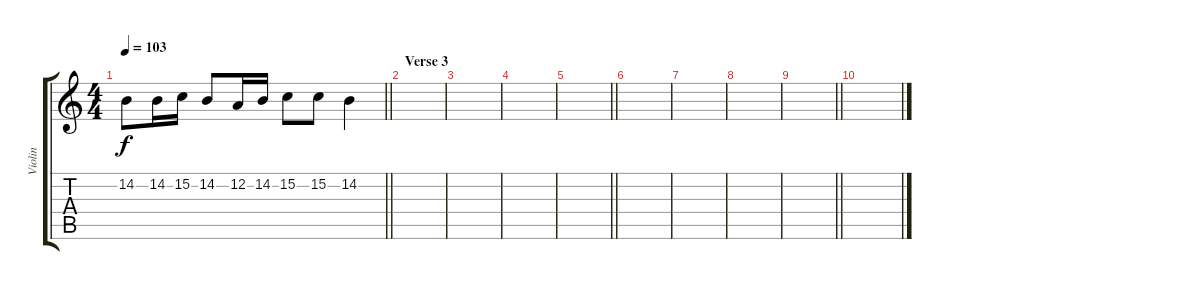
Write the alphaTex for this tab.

\track ("Violin" "Violin") {instrument violin}
\staff {score tabs}
\tuning (D4 A3 F3 C3 G2 D2) {hide}
\ts (4 4)
\tempo 103
\clef g2
\barLineRight lightlight
\ks aminor
14.2.8{dy f} 14.2.16 15.2.16 14.2.8 12.2.16 14.2.16 15.2.8 15.2.8 14.2.4 |
\section ("" "Verse 3")
|
|
|
\barLineRight lightlight
|
\section ("" "")
|
|
|
\barLineRight lightlight
|
\section ("" "")
